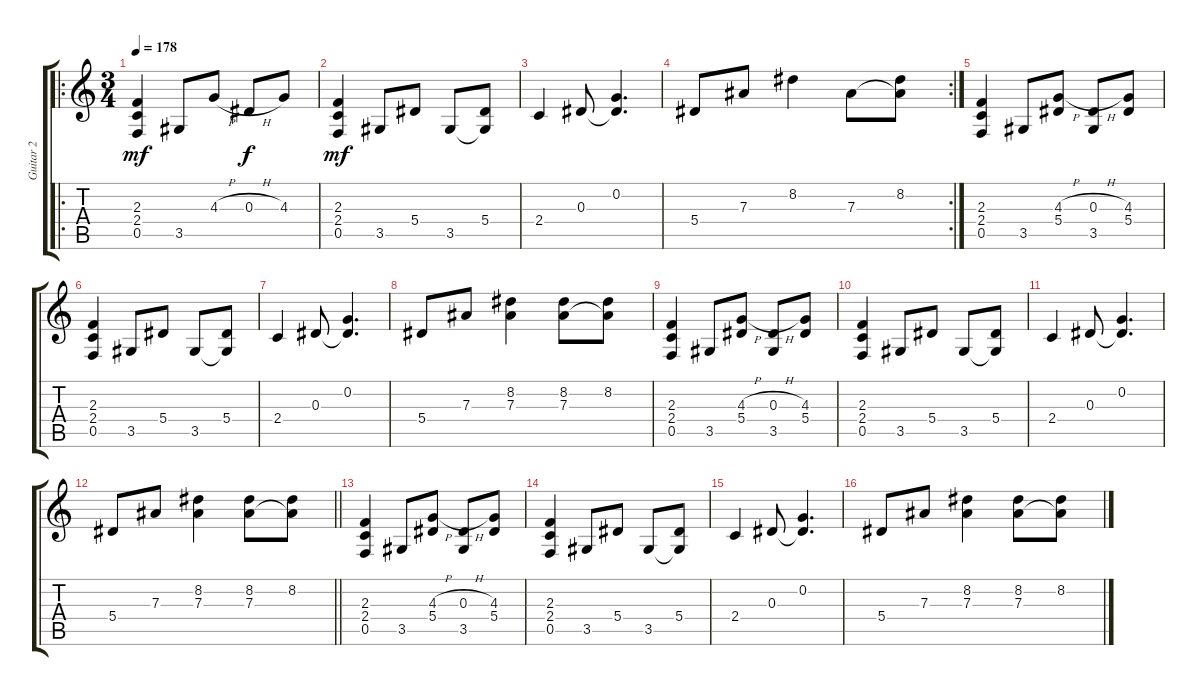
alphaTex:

\track ("Guitar 2" "Guitar 2") {instrument distortionguitar}
\staff {score tabs}
\tuning (C4 G3 Eb3 Bb2 F2 C2) {hide}
\ro
\ts (3 4)
\tempo 178
\clef g2
\ks c
(2.3 2.4 0.5).4{dy mf volume 14 balance 14 instrument distortionguitar} 3.5.8 4.3{h}.8 0.3{h}.8{dy f} 4.3.8 |
(2.3 2.4 0.5).4{dy mf} 3.5.8 5.4.8 3.5.8 (5.4 3.5{t}).8 |
2.4.4 0.3.8 (0.2 0.3{t}).4{d} |
\rc 2
5.4.8 7.3.8 8.2.4 7.3.8 (8.2 7.3{t}).8 |
(2.3 2.4 0.5).4 3.5.8 (4.3{h} 5.4).8 (0.3{h} 3.5).8 (4.3 5.4).8 |
(2.3 2.4 0.5).4 3.5.8 5.4.8 3.5.8 (5.4 3.5{t}).8 |
2.4.4 0.3.8 (0.2 0.3{t}).4{d} |
5.4.8 7.3.8 (8.2 7.3).4 (8.2 7.3).8 (8.2 7.3{t}).8 |
(2.3 2.4 0.5).4 3.5.8 (4.3{h} 5.4).8 (0.3{h} 3.5).8 (4.3 5.4).8 |
(2.3 2.4 0.5).4 3.5.8 5.4.8 3.5.8 (5.4 3.5{t}).8 |
2.4.4 0.3.8 (0.2 0.3{t}).4{d} |
\barLineRight lightlight
5.4.8 7.3.8 (8.2 7.3).4 (8.2 7.3).8 (8.2 7.3{t}).8 |
(2.3 2.4 0.5).4 3.5.8 (4.3{h} 5.4).8 (0.3{h} 3.5).8 (4.3 5.4).8 |
(2.3 2.4 0.5).4 3.5.8 5.4.8 3.5.8 (5.4 3.5{t}).8 |
2.4.4 0.3.8 (0.2 0.3{t}).4{d} |
5.4.8 7.3.8 (8.2 7.3).4 (8.2 7.3).8 (8.2 7.3{t}).8
